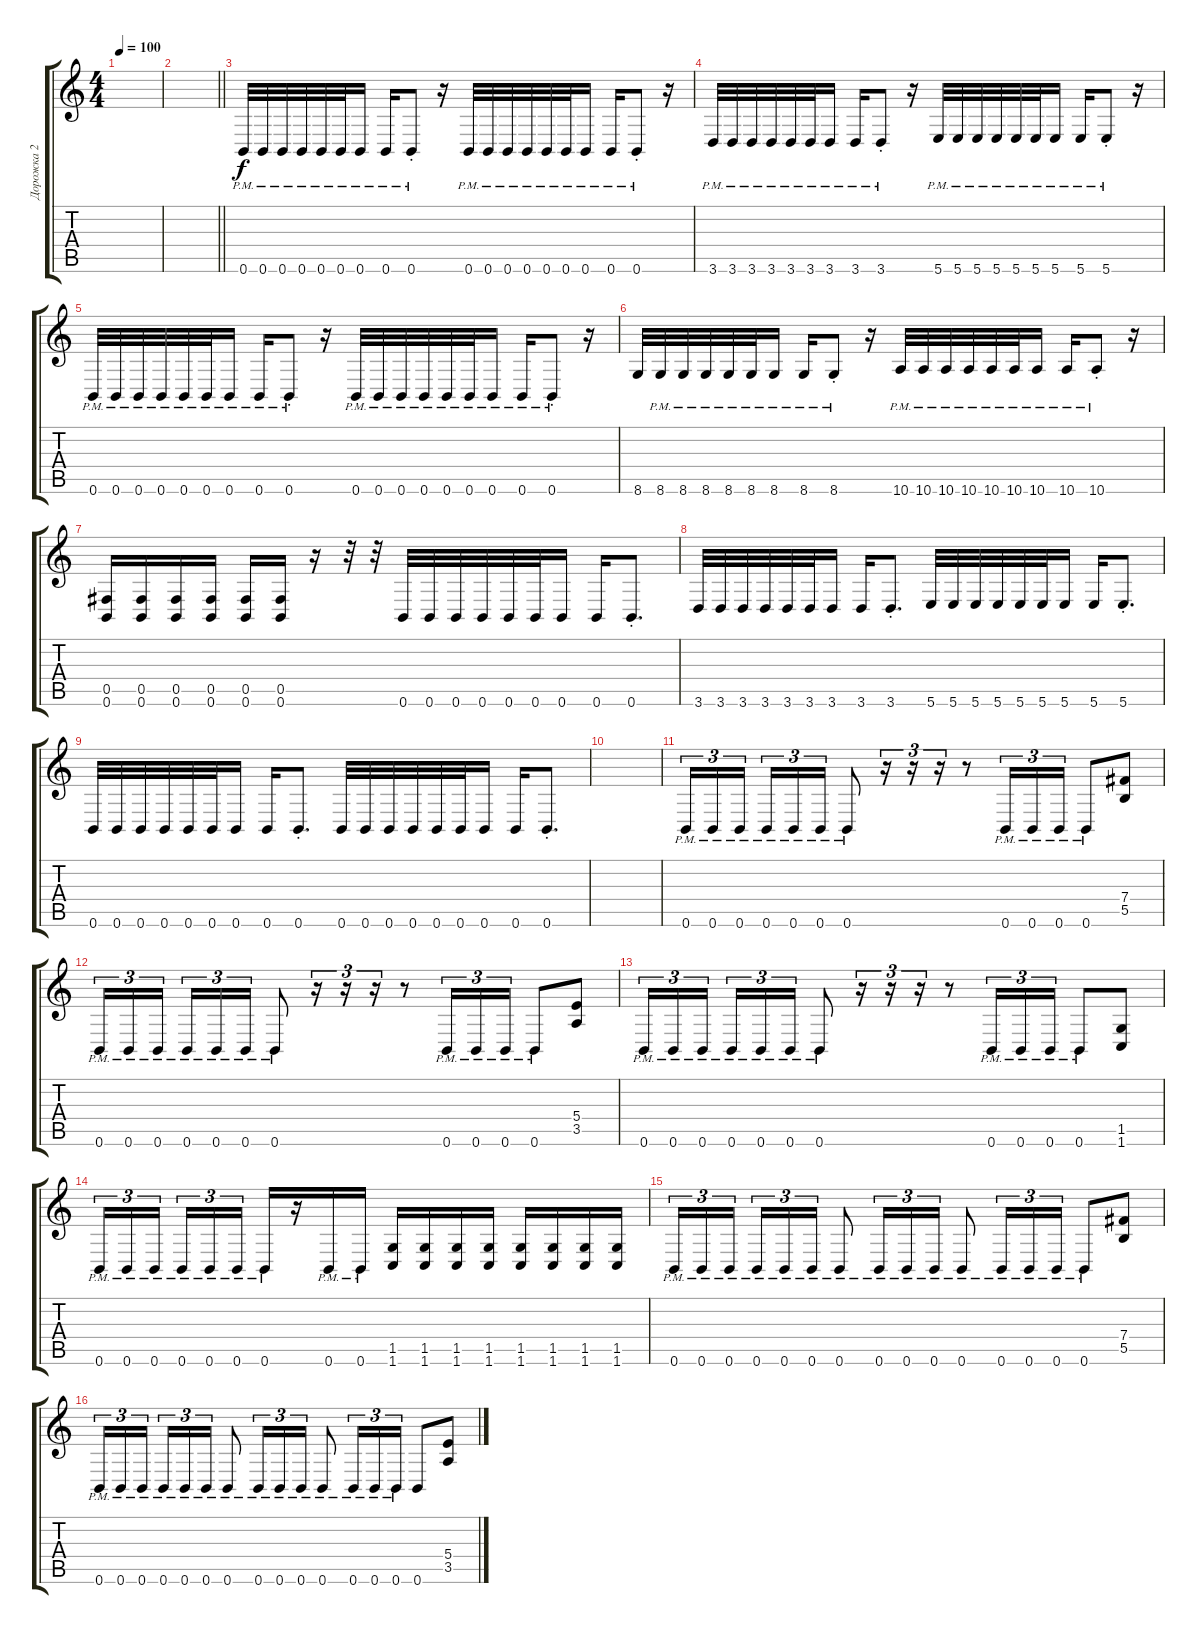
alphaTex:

\track ("Дорожка 2" "Дорожка 2") {instrument distortionguitar}
\staff {score tabs}
\tuning (Db4 Ab3 E3 B2 Gb2 B1) {hide}
\ts (4 4)
\tempo 100
\clef g2
\ks c
|
\barLineRight lightlight
|
0.6{pm}.32{instrument distortionguitar} 0.6{pm}.32 0.6{pm}.32 0.6{pm}.32 0.6{pm}.32 0.6{pm}.32 0.6{pm}.16 0.6{pm}.16 0.6{pm st}.8 r.16 0.6{pm}.32 0.6{pm}.32 0.6{pm}.32 0.6{pm}.32 0.6{pm}.32 0.6{pm}.32 0.6{pm}.16 0.6{pm}.16 0.6{pm st}.8 r.16 |
3.6{pm}.32 3.6{pm}.32 3.6{pm}.32 3.6{pm}.32 3.6{pm}.32 3.6{pm}.32 3.6{pm}.16 3.6{pm}.16 3.6{pm st}.8 r.16 5.6{pm}.32 5.6{pm}.32 5.6{pm}.32 5.6{pm}.32 5.6{pm}.32 5.6{pm}.32 5.6{pm}.16 5.6{pm}.16 5.6{pm st}.8 r.16 |
0.6{pm}.32{instrument distortionguitar} 0.6{pm}.32 0.6{pm}.32 0.6{pm}.32 0.6{pm}.32 0.6{pm}.32 0.6{pm}.16 0.6{pm}.16 0.6{pm st}.8 r.16 0.6{pm}.32 0.6{pm}.32 0.6{pm}.32 0.6{pm}.32 0.6{pm}.32 0.6{pm}.32 0.6{pm}.16 0.6{pm}.16 0.6{pm st}.8 r.16 |
8.6.32{instrument distortionguitar} 8.6{pm}.32 8.6{pm}.32 8.6{pm}.32 8.6{pm}.32 8.6{pm}.32 8.6{pm}.16 8.6{pm}.16 8.6{pm st}.8 r.16 10.6{pm}.32 10.6{pm}.32 10.6{pm}.32 10.6{pm}.32 10.6{pm}.32 10.6{pm}.32 10.6{pm}.16 10.6{pm}.16 10.6{pm st}.8 r.16 |
(0.5 0.6).16 (0.5 0.6).16 (0.5 0.6).16 (0.5 0.6).16 (0.5 0.6).16 (0.5 0.6).16 r.16 r.32 r.32 0.6.32 0.6.32 0.6.32 0.6.32 0.6.32 0.6.32 0.6.16 0.6.16 0.6{st}.8{d} |
3.6.32 3.6.32 3.6.32 3.6.32 3.6.32 3.6.32 3.6.16 3.6.16 3.6{st}.8{d} 5.6.32 5.6.32 5.6.32 5.6.32 5.6.32 5.6.32 5.6.16 5.6.16 5.6{st}.8{d} |
0.6.32 0.6.32 0.6.32 0.6.32 0.6.32 0.6.32 0.6.16 0.6.16 0.6{st}.8{d} 0.6.32 0.6.32 0.6.32 0.6.32 0.6.32 0.6.32 0.6.16 0.6.16 0.6{st}.8{d} |
|
0.6{pm}.16{tu (3 2) instrument distortionguitar} 0.6{pm}.16{tu (3 2)} 0.6{pm}.16{tu (3 2) beam splitsecondary} 0.6{pm}.16{tu (3 2)} 0.6{pm}.16{tu (3 2)} 0.6{pm}.16{tu (3 2)} 0.6{pm}.8 r.16{tu (3 2)} r.16{tu (3 2)} r.16{tu (3 2)} r.8 0.6{pm}.16{tu (3 2)} 0.6{pm}.16{tu (3 2)} 0.6{pm}.16{tu (3 2)} 0.6{pm}.8 (7.4 5.5).8 |
0.6{pm}.16{tu (3 2)} 0.6{pm}.16{tu (3 2)} 0.6{pm}.16{tu (3 2) beam splitsecondary} 0.6{pm}.16{tu (3 2)} 0.6{pm}.16{tu (3 2)} 0.6{pm}.16{tu (3 2)} 0.6{pm}.8 r.16{tu (3 2)} r.16{tu (3 2)} r.16{tu (3 2)} r.8 0.6{pm}.16{tu (3 2)} 0.6{pm}.16{tu (3 2)} 0.6{pm}.16{tu (3 2)} 0.6{pm}.8 (5.4 3.5).8 |
0.6{pm}.16{tu (3 2)} 0.6{pm}.16{tu (3 2)} 0.6{pm}.16{tu (3 2) beam splitsecondary} 0.6{pm}.16{tu (3 2)} 0.6{pm}.16{tu (3 2)} 0.6{pm}.16{tu (3 2)} 0.6{pm}.8 r.16{tu (3 2)} r.16{tu (3 2)} r.16{tu (3 2)} r.8 0.6{pm}.16{tu (3 2)} 0.6{pm}.16{tu (3 2)} 0.6{pm}.16{tu (3 2)} 0.6{pm}.8 (1.5 1.6).8 |
0.6{pm}.16{tu (3 2)} 0.6{pm}.16{tu (3 2)} 0.6{pm}.16{tu (3 2) beam splitsecondary} 0.6{pm}.16{tu (3 2)} 0.6{pm}.16{tu (3 2)} 0.6{pm}.16{tu (3 2)} 0.6{pm}.16 r.16 0.6{pm}.16 0.6{pm}.16 (1.5 1.6).16 (1.5 1.6).16 (1.5 1.6).16 (1.5 1.6).16 (1.5 1.6).16 (1.5 1.6).16 (1.5 1.6).16 (1.5 1.6).16 |
0.6{pm}.16{tu (3 2)} 0.6{pm}.16{tu (3 2)} 0.6{pm}.16{tu (3 2) beam splitsecondary} 0.6{pm}.16{tu (3 2)} 0.6{pm}.16{tu (3 2)} 0.6{pm}.16{tu (3 2)} 0.6{pm}.8 0.6{pm}.16{tu (3 2)} 0.6{pm}.16{tu (3 2)} 0.6{pm}.16{tu (3 2)} 0.6{pm}.8 0.6{pm}.16{tu (3 2)} 0.6{pm}.16{tu (3 2)} 0.6{pm}.16{tu (3 2)} 0.6{pm}.8 (7.4 5.5).8 |
0.6{pm}.16{tu (3 2)} 0.6{pm}.16{tu (3 2)} 0.6{pm}.16{tu (3 2) beam splitsecondary} 0.6{pm}.16{tu (3 2)} 0.6{pm}.16{tu (3 2)} 0.6{pm}.16{tu (3 2)} 0.6{pm}.8 0.6{pm}.16{tu (3 2)} 0.6{pm}.16{tu (3 2)} 0.6{pm}.16{tu (3 2)} 0.6{pm}.8 0.6{pm}.16{tu (3 2)} 0.6{pm}.16{tu (3 2)} 0.6{pm}.16{tu (3 2)} 0.6.8 (5.4 3.5).8
